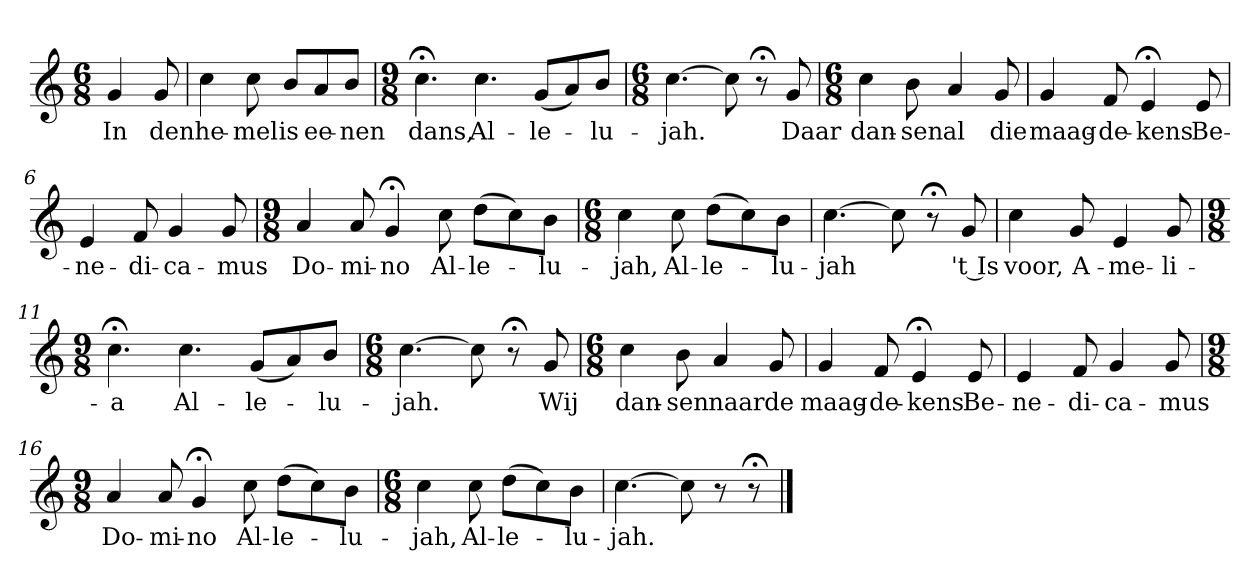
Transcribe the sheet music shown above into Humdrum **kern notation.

**kern	**text
*part1	*part1
*staff1	*staff1
*k[]	*
*C:	*
*M6/8	*
*MM120	*
=	=
4g	In
8g	den
=1	=1
4cc	he-
8cc	-mel
8bL	is
8a	ee-
8bJ	-nen
=2	=2
*M9/8	*
4.cc;<	dans,
4.cc	Al-
(8gL	-le-
8a)	.
8bJ	-lu-
=3	=3
*M6/8	*
[4.cc	-jah.
8cc]	.
8r;<	.
8g	Daar
=4	=4
*M6/8	*
4cc	dan-
8b	-sen
4a	al
8g	die
=5	=5
4g	maag-
8f	-de-
4e;<	-kens
8e	Be-
=6	=6
4e	-ne-
8f	-di-
4g	-ca-
8g	-mus
=7	=7
*M9/8	*
4a	Do-
8a	-mi-
4g;<	-no
8cc	Al-
(8ddL	-le-
8cc)	.
8bJ	-lu-
=8	=8
*M6/8	*
4cc	-jah,
8cc	Al-
(8ddL	-le-
8cc)	.
8bJ	-lu-
=9	=9
[4.cc	-jah
8cc]	.
8r;<	.
8g	't Is
=10	=10
4cc	voor,
8g	A-
4e	-me-
8g	-li-
=11	=11
*M9/8	*
4.cc;<	-a
4.cc	Al-
(8gL	-le-
8a)	.
8bJ	-lu-
=12	=12
*M6/8	*
[4.cc	-jah.
8cc]	.
8r;<	.
8g	Wij
=13	=13
*M6/8	*
4cc	dan-
8b	-sen
4a	naar
8g	de
=14	=14
4g	maag-
8f	-de-
4e;<	-kens
8e	Be-
=15	=15
4e	-ne-
8f	-di-
4g	-ca-
8g	-mus
=16	=16
*M9/8	*
4a	Do-
8a	-mi-
4g;<	-no
8cc	Al-
(8ddL	-le-
8cc)	.
8bJ	-lu-
=17	=17
*M6/8	*
4cc	-jah,
8cc	Al-
(8ddL	-le-
8cc)	.
8bJ	-lu-
=18	=18
[4.cc	-jah.
8cc]	.
8r	.
8r;<	.
==	==
*-	*-
